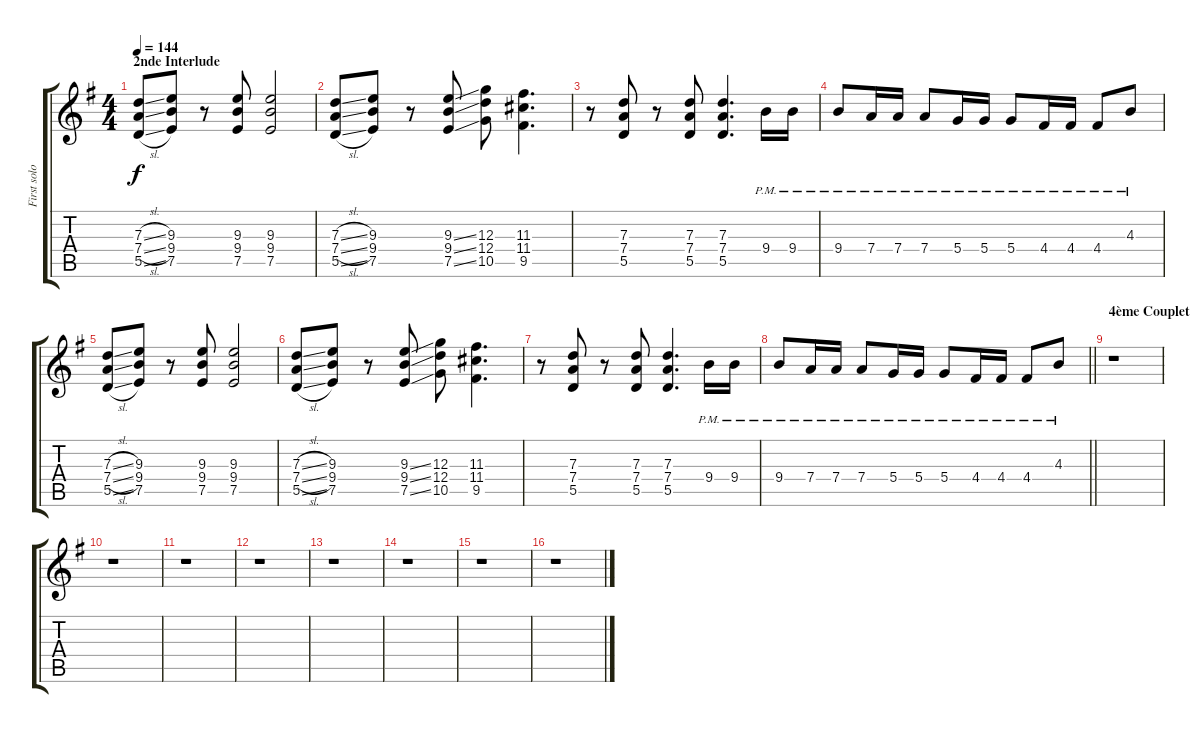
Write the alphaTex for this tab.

\track ("First solo" "First solo") {instrument distortionguitar}
\staff {score tabs}
\tuning (E4 B3 G3 D3 A2 E2) {hide}
\ts (4 4)
\section ("" "2nde Interlude")
\tempo 144
\clef g2
\ks g
(7.3{sl} 7.4{sl} 5.5{sl}).8{dy f} (9.3 9.4 7.5).8 r.8 (9.3 9.4 7.5).8 (9.3 9.4 7.5).2 |
(7.3{sl} 7.4{sl} 5.5{sl}).8 (9.3 9.4 7.5).8 r.8 (9.3{ss} 9.4{ss} 7.5{ss}).8 (12.3 12.4 10.5).8 (11.3 11.4 9.5).4{d} |
r.8 (7.3 7.4 5.5).8 r.8 (7.3 7.4 5.5).8 (7.3 7.4 5.5).4{d} 9.4{pm}.16 9.4{pm}.16 |
9.4{pm}.8 7.4{pm}.16 7.4{pm}.16 7.4{pm}.8 5.4{pm}.16 5.4{pm}.16 5.4{pm}.8 4.4{pm}.16 4.4{pm}.16 4.4{pm}.8 4.3{pm}.8 |
(7.3{sl} 7.4{sl} 5.5{sl}).8 (9.3 9.4 7.5).8 r.8 (9.3 9.4 7.5).8 (9.3 9.4 7.5).2 |
(7.3{sl} 7.4{sl} 5.5{sl}).8 (9.3 9.4 7.5).8 r.8 (9.3{ss} 9.4{ss} 7.5{ss}).8 (12.3 12.4 10.5).8 (11.3 11.4 9.5).4{d} |
r.8 (7.3 7.4 5.5).8 r.8 (7.3 7.4 5.5).8 (7.3 7.4 5.5).4{d} 9.4{pm}.16 9.4{pm}.16 |
\barLineRight lightlight
9.4{pm}.8 7.4{pm}.16 7.4{pm}.16 7.4{pm}.8 5.4{pm}.16 5.4{pm}.16 5.4{pm}.8 4.4{pm}.16 4.4{pm}.16 4.4{pm}.8 4.3{pm}.8 |
\section ("" "4ème Couplet")
r.1 |
r.1 |
r.1 |
r.1 |
r.1 |
r.1 |
r.1 |
r.1
